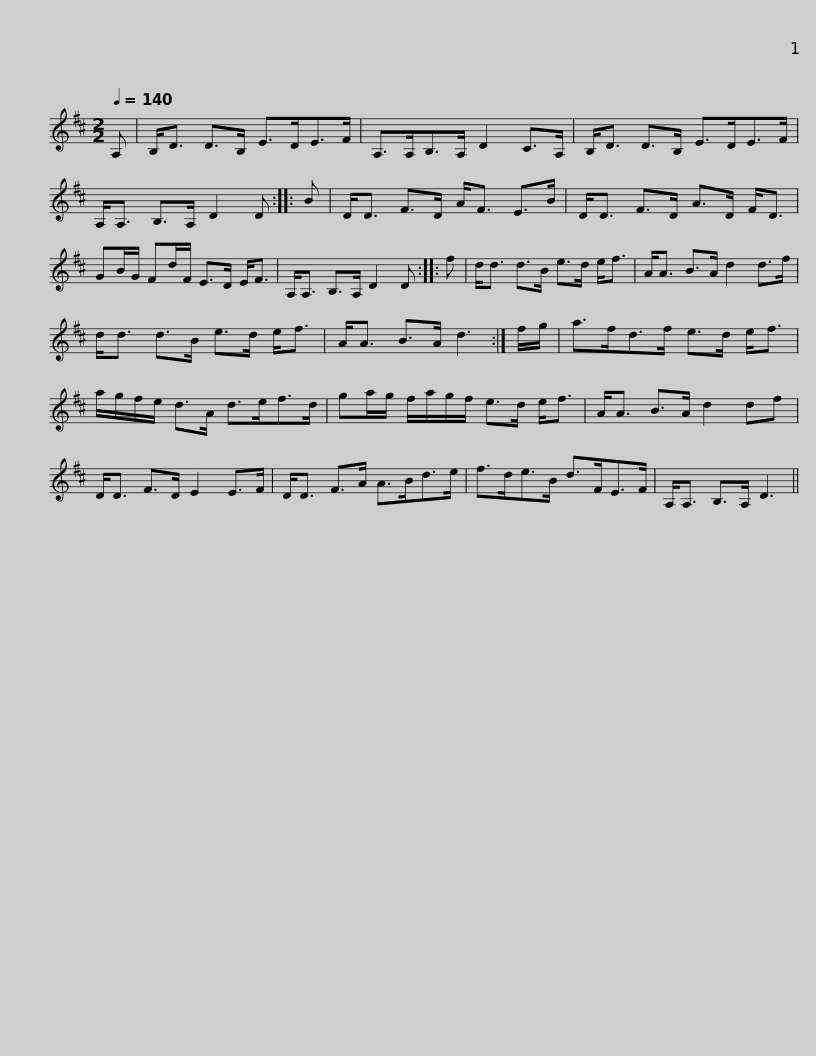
X:1
L:1/8
Q:1/4=140
M:2/2
I:linebreak $
K:D
V:1 treble
V:1
 A, | B,<D D>B, E>DE>F | A,>A,B,>A, D2 C>A, | B,<D D>B, E>DE>F | A,<A, B,>A, D2 D :: %5
 B |$ D<D F>D A<F E>B | D<D F>D A>D F<D | GB/G/ Fd/F/ E>D E<F | A,<A, B,>A, D2 D :: %10
 f |$ d<d d>B e>d e<f | A<A B>A d2 d>f | d<d d>B e>d e<f | A<A B>A d3 :| %15
 f/g/ |$ a>fd>f e>d e<f | a/g/f/e/ d>A d>ef>d | ga/g/ f/a/g/f/ e>d e<f | A<A B>A d2 df |$ %20
 D<D F>D E2 E>F | D<D F>A A>Bd>e | f>de>B d>FE>F | A,<A, B,>A, D3 || %24
